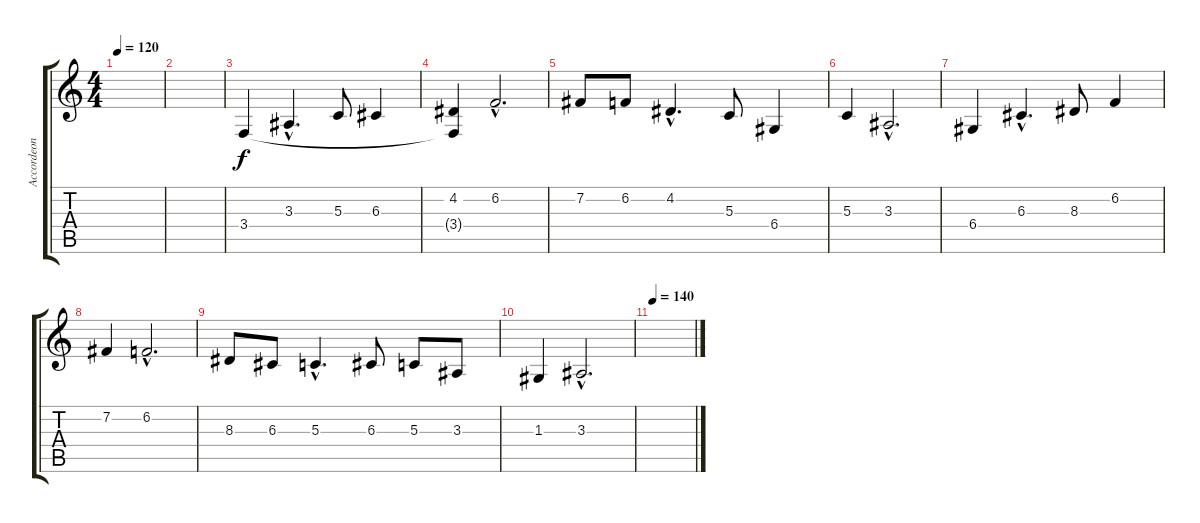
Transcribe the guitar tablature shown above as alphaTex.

\track ("Accordeon" "Accordeon") {instrument tangoaccordion}
\staff {score tabs}
\tuning (E4 B3 G3 D3 A2 E2) {hide}
\ts (4 4)
\tempo 120
\clef g2
\ks c
|
|
3.4.4 3.3{hac}.4{d} 5.3.8 6.3.4 |
(4.2 3.4{t}).4 6.2{hac}.2{d} |
7.2.8 6.2.8 4.2{hac}.4{d} 5.3.8 6.4.4 |
5.3.4 3.3{hac}.2{d} |
6.4.4 6.3{hac}.4{d} 8.3.8 6.2.4 |
7.2.4 6.2{hac}.2{d} |
8.3.8 6.3.8 5.3{hac}.4{d} 6.3.8 5.3.8 3.3.8 |
1.3.4 3.3{hac}.2{d} |
\tempo 140
